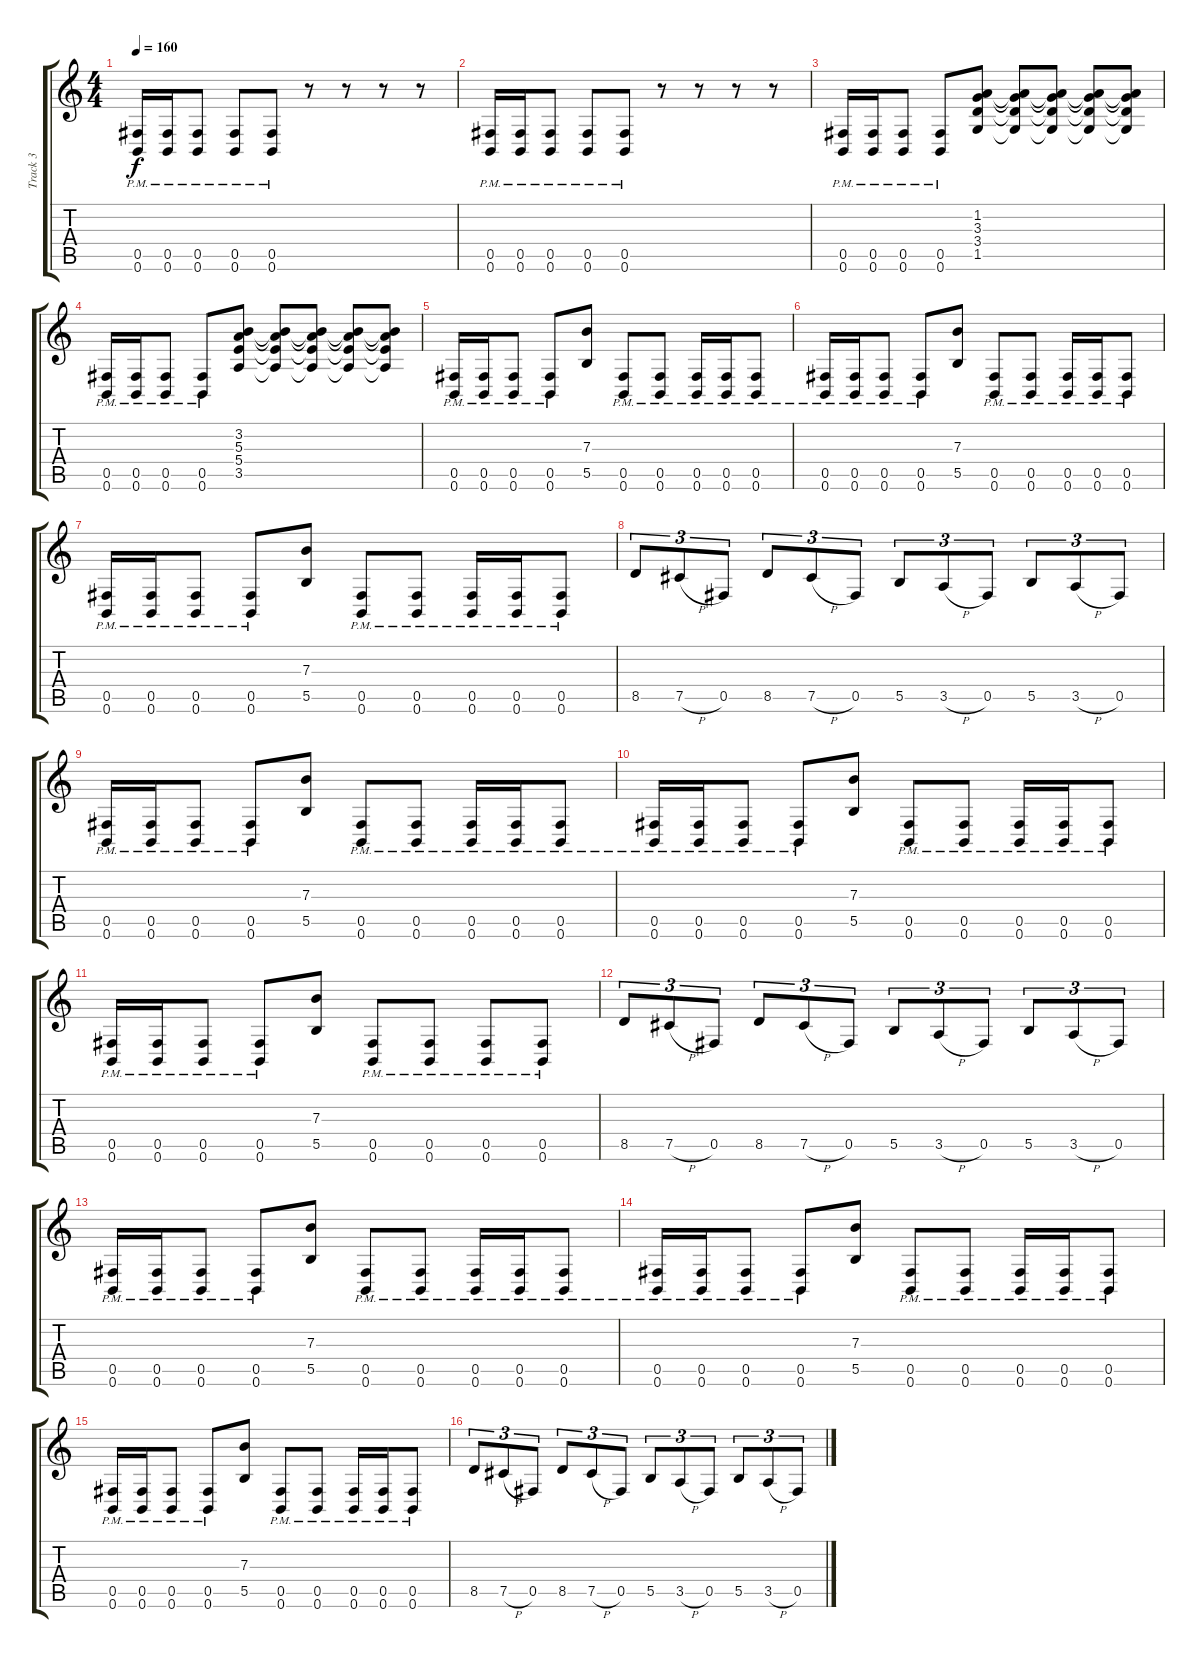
\track ("Track 3" "Track 3") {instrument distortionguitar}
\staff {score tabs}
\tuning (Db4 Ab3 E3 B2 Gb2 B1) {hide}
\ts (4 4)
\tempo 160
\clef g2
\ks c
(0.5{pm} 0.6{pm}).16{dy f} (0.5{pm} 0.6{pm}).16 (0.5{pm} 0.6{pm}).8 (0.5{pm} 0.6{pm}).8 (0.5{pm} 0.6{pm}).8 r.8 r.8 r.8 r.8 |
(0.5{pm} 0.6{pm}).16 (0.5{pm} 0.6{pm}).16 (0.5{pm} 0.6{pm}).8 (0.5{pm} 0.6{pm}).8 (0.5{pm} 0.6{pm}).8 r.8 r.8 r.8 r.8 |
(0.5{pm} 0.6{pm}).16 (0.5{pm} 0.6{pm}).16 (0.5{pm} 0.6{pm}).8 (0.5{pm} 0.6{pm}).8 (1.2 3.3 3.4 1.5).8 (1.2{t} 3.3{t} 3.4{t} 1.5{t}).8 (1.2{t} 3.3{t} 3.4{t} 1.5{t}).8 (1.2{t} 3.3{t} 3.4{t} 1.5{t}).8 (1.2{t} 3.3{t} 3.4{t} 1.5{t}).8 |
(0.5{pm} 0.6{pm}).16 (0.5{pm} 0.6{pm}).16 (0.5{pm} 0.6{pm}).8 (0.5{pm} 0.6{pm}).8 (3.2 5.3 5.4 3.5).8 (3.2{t} 5.3{t} 5.4{t} 3.5{t}).8 (3.2{t} 5.3{t} 5.4{t} 3.5{t}).8 (3.2{t} 5.3{t} 5.4{t} 3.5{t}).8 (3.2{t} 5.3{t} 5.4{t} 3.5{t}).8 |
(0.5{pm} 0.6{pm}).16 (0.5{pm} 0.6{pm}).16 (0.5{pm} 0.6{pm}).8 (0.5{pm} 0.6{pm}).8 (7.3 5.5).8 (0.5{pm} 0.6{pm}).8 (0.5{pm} 0.6{pm}).8 (0.5{pm} 0.6{pm}).16 (0.5{pm} 0.6{pm}).16 (0.5{pm} 0.6{pm}).8 |
(0.5{pm} 0.6{pm}).16 (0.5{pm} 0.6{pm}).16 (0.5{pm} 0.6{pm}).8 (0.5{pm} 0.6{pm}).8 (7.3 5.5).8 (0.5{pm} 0.6{pm}).8 (0.5{pm} 0.6{pm}).8 (0.5{pm} 0.6{pm}).16 (0.5{pm} 0.6{pm}).16 (0.5{pm} 0.6{pm}).8 |
(0.5{pm} 0.6{pm}).16 (0.5{pm} 0.6{pm}).16 (0.5{pm} 0.6{pm}).8 (0.5{pm} 0.6{pm}).8 (7.3 5.5).8 (0.5{pm} 0.6{pm}).8 (0.5{pm} 0.6{pm}).8 (0.5{pm} 0.6{pm}).16 (0.5{pm} 0.6{pm}).16 (0.5{pm} 0.6{pm}).8 |
8.5.8{tu (3 2)} 7.5{h}.8{tu (3 2)} 0.5.8{tu (3 2)} 8.5.8{tu (3 2)} 7.5{h}.8{tu (3 2)} 0.5.8{tu (3 2)} 5.5.8{tu (3 2)} 3.5{h}.8{tu (3 2)} 0.5.8{tu (3 2)} 5.5.8{tu (3 2)} 3.5{h}.8{tu (3 2)} 0.5.8{tu (3 2)} |
(0.5{pm} 0.6{pm}).16 (0.5{pm} 0.6{pm}).16 (0.5{pm} 0.6{pm}).8 (0.5{pm} 0.6{pm}).8 (7.3 5.5).8 (0.5{pm} 0.6{pm}).8 (0.5{pm} 0.6{pm}).8 (0.5{pm} 0.6{pm}).16 (0.5{pm} 0.6{pm}).16 (0.5{pm} 0.6{pm}).8 |
(0.5{pm} 0.6{pm}).16 (0.5{pm} 0.6{pm}).16 (0.5{pm} 0.6{pm}).8 (0.5{pm} 0.6{pm}).8 (7.3 5.5).8 (0.5{pm} 0.6{pm}).8 (0.5{pm} 0.6{pm}).8 (0.5{pm} 0.6{pm}).16 (0.5{pm} 0.6{pm}).16 (0.5{pm} 0.6{pm}).8 |
(0.5{pm} 0.6{pm}).16 (0.5{pm} 0.6{pm}).16 (0.5{pm} 0.6{pm}).8 (0.5{pm} 0.6{pm}).8 (7.3 5.5).8 (0.5{pm} 0.6{pm}).8 (0.5{pm} 0.6{pm}).8 (0.5{pm} 0.6{pm}).8 (0.5{pm} 0.6{pm}).8 |
8.5.8{tu (3 2)} 7.5{h}.8{tu (3 2)} 0.5.8{tu (3 2)} 8.5.8{tu (3 2)} 7.5{h}.8{tu (3 2)} 0.5.8{tu (3 2)} 5.5.8{tu (3 2)} 3.5{h}.8{tu (3 2)} 0.5.8{tu (3 2)} 5.5.8{tu (3 2)} 3.5{h}.8{tu (3 2)} 0.5.8{tu (3 2)} |
(0.5{pm} 0.6{pm}).16 (0.5{pm} 0.6{pm}).16 (0.5{pm} 0.6{pm}).8 (0.5{pm} 0.6{pm}).8 (7.3 5.5).8 (0.5{pm} 0.6{pm}).8 (0.5{pm} 0.6{pm}).8 (0.5{pm} 0.6{pm}).16 (0.5{pm} 0.6{pm}).16 (0.5{pm} 0.6{pm}).8 |
(0.5{pm} 0.6{pm}).16 (0.5{pm} 0.6{pm}).16 (0.5{pm} 0.6{pm}).8 (0.5{pm} 0.6{pm}).8 (7.3 5.5).8 (0.5{pm} 0.6{pm}).8 (0.5{pm} 0.6{pm}).8 (0.5{pm} 0.6{pm}).16 (0.5{pm} 0.6{pm}).16 (0.5{pm} 0.6{pm}).8 |
(0.5{pm} 0.6{pm}).16 (0.5{pm} 0.6{pm}).16 (0.5{pm} 0.6{pm}).8 (0.5{pm} 0.6{pm}).8 (7.3 5.5).8 (0.5{pm} 0.6{pm}).8 (0.5{pm} 0.6{pm}).8 (0.5{pm} 0.6{pm}).16 (0.5{pm} 0.6{pm}).16 (0.5{pm} 0.6{pm}).8 |
8.5.8{tu (3 2)} 7.5{h}.8{tu (3 2)} 0.5.8{tu (3 2)} 8.5.8{tu (3 2)} 7.5{h}.8{tu (3 2)} 0.5.8{tu (3 2)} 5.5.8{tu (3 2)} 3.5{h}.8{tu (3 2)} 0.5.8{tu (3 2)} 5.5.8{tu (3 2)} 3.5{h}.8{tu (3 2)} 0.5.8{tu (3 2)}
